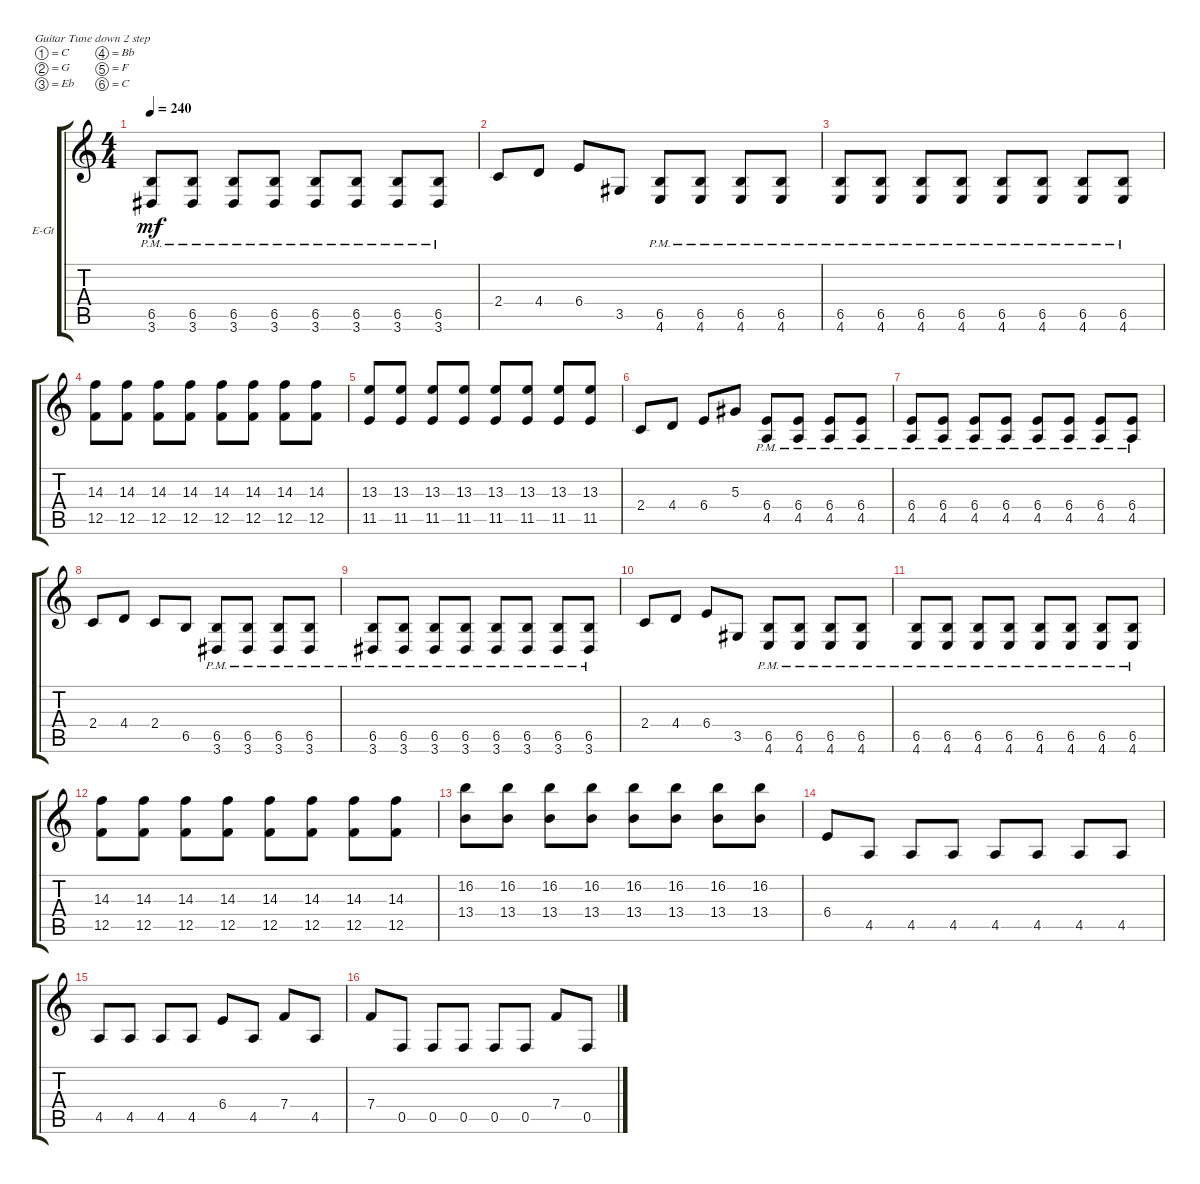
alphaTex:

\defaultSystemsLayout 4
\bracketExtendMode groupsimilarinstruments
\firstSystemTrackNameOrientation horizontal
\otherSystemsTrackNameOrientation horizontal
\track ("Knight Rhythm" "E-Gt") {instrument overdrivenguitar}
\staff {score tabs}
\tuning (C4 G3 Eb3 Bb2 F2 C2)
\ts (4 4)
\tempo 240
\clef g2
\ks aminor
(3.6{pm} 6.5{pm}).8{dy mf} (3.6{pm} 6.5{pm}).8 (3.6{pm} 6.5{pm}).8 (3.6{pm} 6.5{pm}).8 (3.6{pm} 6.5{pm}).8 (3.6{pm} 6.5{pm}).8 (3.6{pm} 6.5{pm}).8 (3.6{pm} 6.5{pm}).8 |
2.4.8 4.4.8 6.4.8 3.5.8 (4.6{pm} 6.5{pm}).8 (4.6{pm} 6.5{pm}).8 (4.6{pm} 6.5{pm}).8 (4.6{pm} 6.5{pm}).8 |
(4.6{pm} 6.5{pm}).8 (4.6{pm} 6.5{pm}).8 (4.6{pm} 6.5{pm}).8 (4.6{pm} 6.5{pm}).8 (4.6{pm} 6.5{pm}).8 (4.6{pm} 6.5{pm}).8 (4.6{pm} 6.5{pm}).8 (4.6{pm} 6.5{pm}).8 |
(12.5 14.3).8 (12.5 14.3).8 (12.5 14.3).8 (12.5 14.3).8 (12.5 14.3).8 (12.5 14.3).8 (12.5 14.3).8 (12.5 14.3).8 |
(11.5 13.3).8 (11.5 13.3).8 (11.5 13.3).8 (11.5 13.3).8 (11.5 13.3).8 (11.5 13.3).8 (11.5 13.3).8 (11.5 13.3).8 |
2.4.8 4.4.8 6.4.8 5.3.8 (4.5{pm} 6.4{pm}).8 (4.5{pm} 6.4{pm}).8 (4.5{pm} 6.4{pm}).8 (4.5{pm} 6.4{pm}).8 |
(4.5{pm} 6.4{pm}).8 (4.5{pm} 6.4{pm}).8 (4.5{pm} 6.4{pm}).8 (4.5{pm} 6.4{pm}).8 (4.5{pm} 6.4{pm}).8 (4.5{pm} 6.4{pm}).8 (4.5{pm} 6.4{pm}).8 (4.5{pm} 6.4{pm}).8 |
2.4.8 4.4.8 2.4.8 6.5.8 (3.6{pm} 6.5{pm}).8 (3.6{pm} 6.5{pm}).8 (3.6{pm} 6.5{pm}).8 (3.6{pm} 6.5{pm}).8 |
(3.6{pm} 6.5{pm}).8 (3.6{pm} 6.5{pm}).8 (3.6{pm} 6.5{pm}).8 (3.6{pm} 6.5{pm}).8 (3.6{pm} 6.5{pm}).8 (3.6{pm} 6.5{pm}).8 (3.6{pm} 6.5{pm}).8 (3.6{pm} 6.5{pm}).8 |
2.4.8 4.4.8 6.4.8 3.5.8 (4.6{pm} 6.5{pm}).8 (4.6{pm} 6.5{pm}).8 (4.6{pm} 6.5{pm}).8 (4.6{pm} 6.5{pm}).8 |
(4.6{pm} 6.5{pm}).8 (4.6{pm} 6.5{pm}).8 (4.6{pm} 6.5{pm}).8 (4.6{pm} 6.5{pm}).8 (4.6{pm} 6.5{pm}).8 (4.6{pm} 6.5{pm}).8 (4.6{pm} 6.5{pm}).8 (4.6{pm} 6.5{pm}).8 |
(12.5 14.3).8 (12.5 14.3).8 (12.5 14.3).8 (12.5 14.3).8 (12.5 14.3).8 (12.5 14.3).8 (12.5 14.3).8 (12.5 14.3).8 |
(13.4 16.2).8 (13.4 16.2).8 (13.4 16.2).8 (13.4 16.2).8 (13.4 16.2).8 (13.4 16.2).8 (13.4 16.2).8 (13.4 16.2).8 |
6.4.8 4.5.8 4.5.8 4.5.8 4.5.8 4.5.8 4.5.8 4.5.8 |
4.5.8 4.5.8 4.5.8 4.5.8 6.4.8 4.5.8 7.4.8 4.5.8 |
7.4.8 0.5.8 0.5.8 0.5.8 0.5.8 0.5.8 7.4.8 0.5.8
